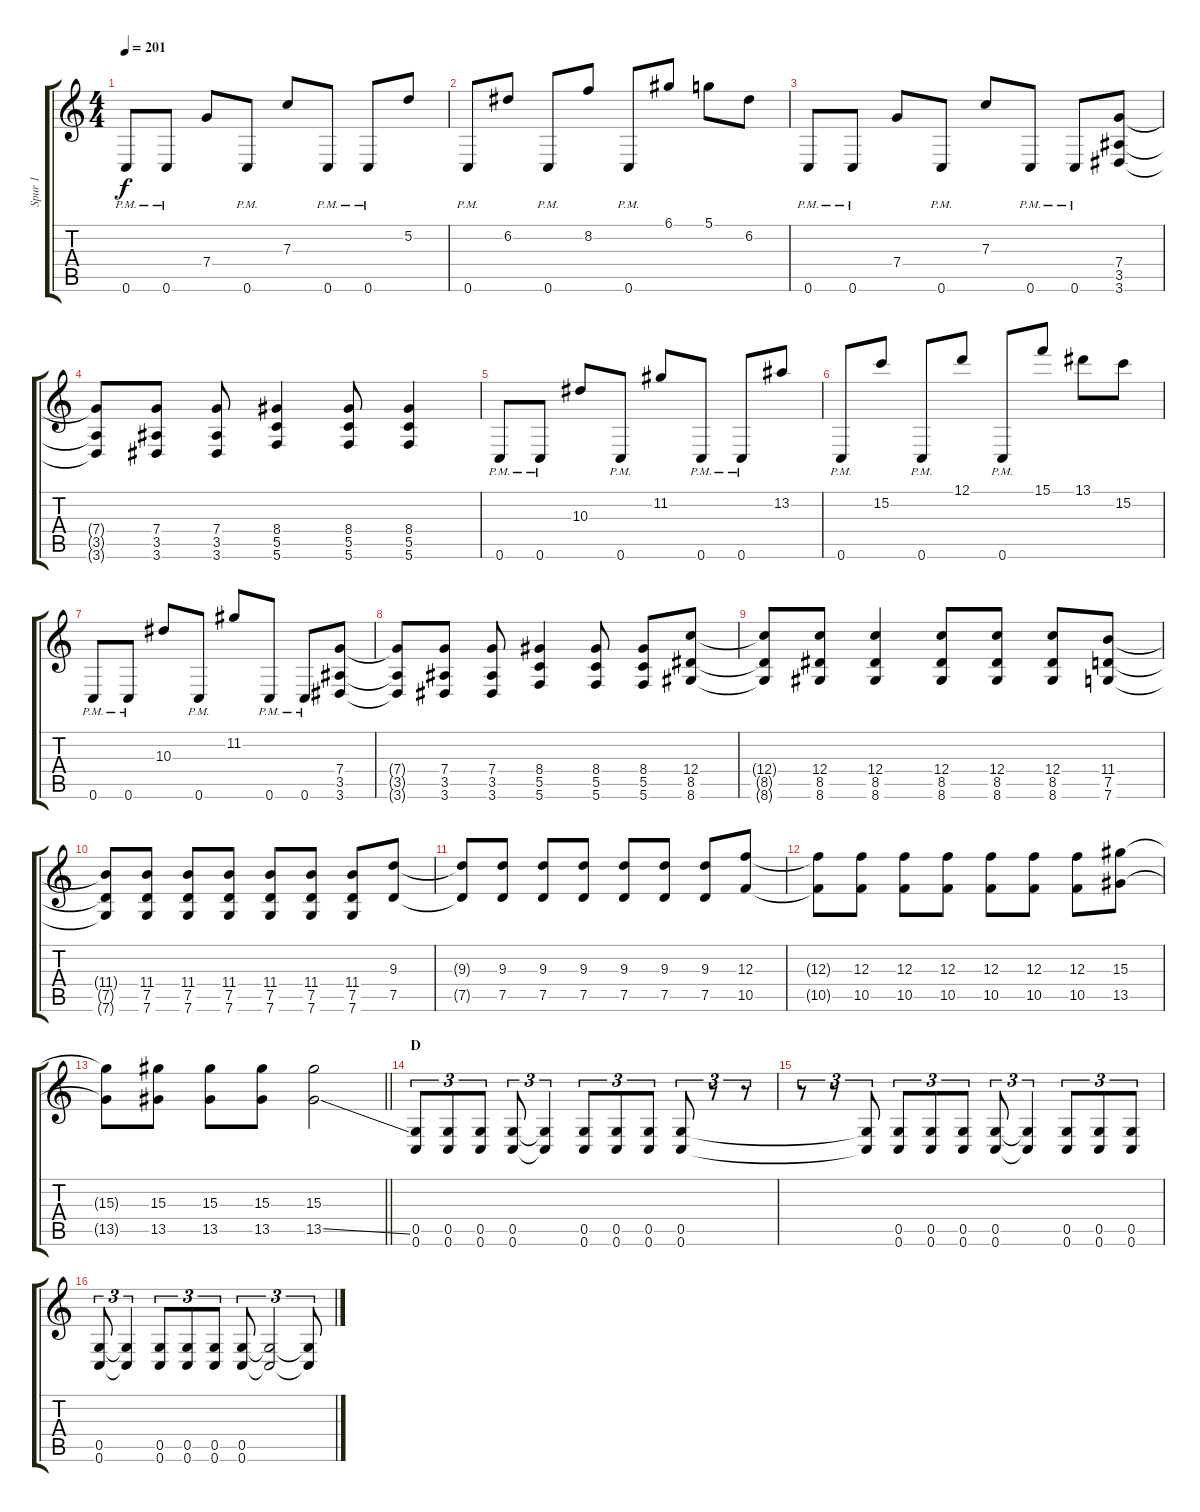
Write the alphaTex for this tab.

\track ("Spur 1" "Spur 1") {instrument distortionguitar}
\staff {score tabs}
\tuning (D4 A3 F3 C3 G2 C2) {hide}
\ts (4 4)
\tempo 201
\clef g2
\ks c
0.6{pm}.8{dy f} 0.6{pm}.8 7.4.8 0.6{pm}.8 7.3.8 0.6{pm}.8 0.6{pm}.8 5.2.8 |
0.6{pm}.8 6.2.8 0.6{pm}.8 8.2.8 0.6{pm}.8 6.1.8 5.1.8 6.2.8 |
0.6{pm}.8 0.6{pm}.8 7.4.8 0.6{pm}.8 7.3.8 0.6{pm}.8 0.6{pm}.8 (7.4 3.5 3.6).8 |
(7.4{t} 3.5{t} 3.6{t}).8 (7.4 3.5 3.6).8 (7.4 3.5 3.6).8 (8.4 5.5 5.6).4 (8.4 5.5 5.6).8 (8.4 5.5 5.6).4 |
0.6{pm}.8 0.6{pm}.8 10.3.8 0.6{pm}.8 11.2.8 0.6{pm}.8 0.6{pm}.8 13.2.8 |
0.6{pm}.8 15.2.8 0.6{pm}.8 12.1.8 0.6{pm}.8 15.1.8 13.1.8 15.2.8 |
0.6{pm}.8 0.6{pm}.8 10.3.8 0.6{pm}.8 11.2.8 0.6{pm}.8 0.6{pm}.8 (7.4 3.5 3.6).8 |
(7.4{t} 3.5{t} 3.6{t}).8 (7.4 3.5 3.6).8 (7.4 3.5 3.6).8 (8.4 5.5 5.6).4 (8.4 5.5 5.6).8 (8.4 5.5 5.6).8 (12.4 8.5 8.6).8 |
(12.4{t} 8.5{t} 8.6{t}).8 (12.4 8.5 8.6).8 (12.4 8.5 8.6).4 (12.4 8.5 8.6).8 (12.4 8.5 8.6).8 (12.4 8.5 8.6).8 (11.4 7.5 7.6).8 |
(11.4{t} 7.5{t} 7.6{t}).8 (11.4 7.5 7.6).8 (11.4 7.5 7.6).8 (11.4 7.5 7.6).8 (11.4 7.5 7.6).8 (11.4 7.5 7.6).8 (11.4 7.5 7.6).8 (9.3 7.5).8 |
(9.3{t} 7.5{t}).8 (9.3 7.5).8 (9.3 7.5).8 (9.3 7.5).8 (9.3 7.5).8 (9.3 7.5).8 (9.3 7.5).8 (12.3 10.5).8 |
(12.3{t} 10.5{t}).8 (12.3 10.5).8 (12.3 10.5).8 (12.3 10.5).8 (12.3 10.5).8 (12.3 10.5).8 (12.3 10.5).8 (15.3 13.5).8 |
\barLineRight lightlight
(15.3{t} 13.5{t}).8 (15.3 13.5).8 (15.3 13.5).8 (15.3 13.5).8 (15.3 13.5{ss}).2 |
\section ("" "D")
(0.5 0.6).8{tu (3 2)} (0.5 0.6).8{tu (3 2)} (0.5 0.6).8{tu (3 2)} (0.5 0.6).8{tu (3 2)} (0.5{t} 0.6{t}).4{tu (3 2)} (0.5 0.6).8{tu (3 2)} (0.5 0.6).8{tu (3 2)} (0.5 0.6).8{tu (3 2)} (0.5 0.6).8{tu (3 2)} r.8{tu (3 2)} r.8{tu (3 2)} |
r.8{tu (3 2)} r.8{tu (3 2)} (0.5{t} 0.6{t}).8{tu (3 2)} (0.5 0.6).8{tu (3 2)} (0.5 0.6).8{tu (3 2)} (0.5 0.6).8{tu (3 2)} (0.5 0.6).8{tu (3 2)} (0.5{t} 0.6{t}).4{tu (3 2)} (0.5 0.6).8{tu (3 2)} (0.5 0.6).8{tu (3 2)} (0.5 0.6).8{tu (3 2)} |
(0.5 0.6).8{tu (3 2)} (0.5{t} 0.6{t}).4{tu (3 2)} (0.5 0.6).8{tu (3 2)} (0.5 0.6).8{tu (3 2)} (0.5 0.6).8{tu (3 2)} (0.5 0.6).8{tu (3 2)} (0.5{t} 0.6{t}).2{tu (3 2)} (0.5{t} 0.6{t}).8{tu (3 2)}
